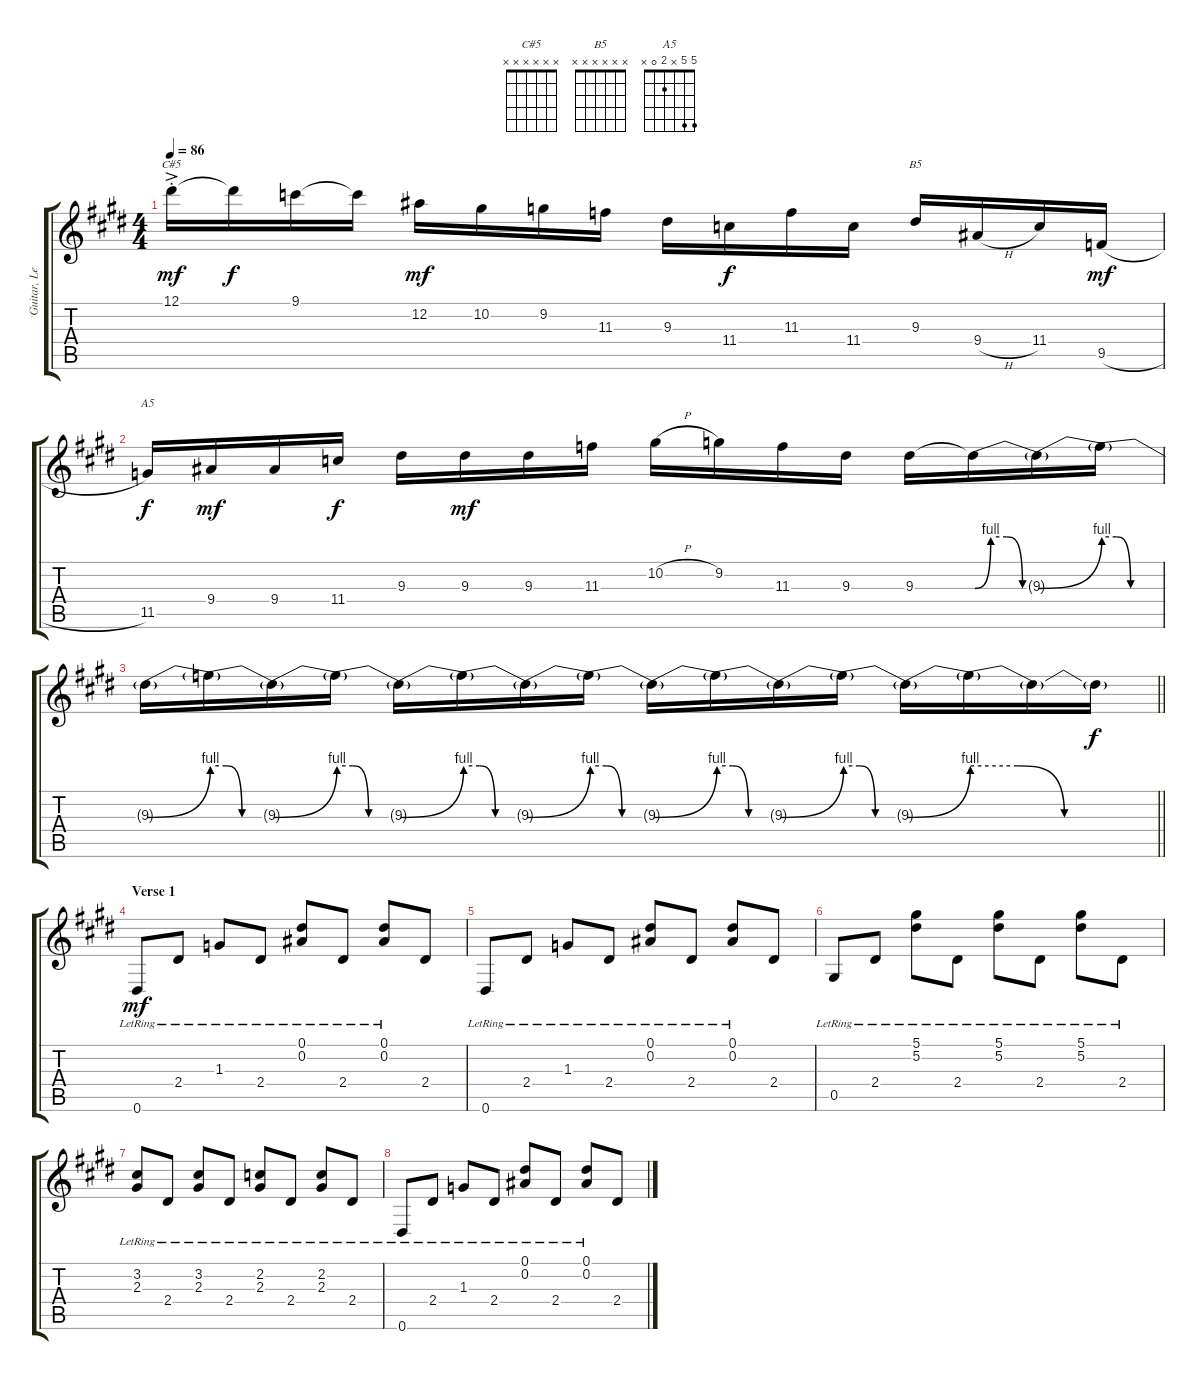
\track ("Guitar, Lead" "Guitar, Le") {instrument overdrivenguitar}
\staff {score tabs}
\tuning (Eb4 Bb3 Gb3 Db3 Ab2 Eb2) {hide}
\chord ("C#5" x x x x x x)
\chord ("B5" x x x x x x)
\chord ("A5" 5 5 x 2 0 x)
\ts (4 4)
\tempo 86
\clef g2
\ks e
12.1{ac st}.16{ch "C#5" dy mf} 12.1{t}.16{dy f} 9.1.16 9.1{t}.16 12.2.16{dy mf} 10.2.16 9.2.16 11.3.16 9.3.16 11.4.16{dy f} 11.3.16 11.4.16 9.3.16{ch "B5"} 9.4{h}.16 11.4.16 9.5{h}.16{dy mf} |
11.5.16{ch "A5" dy f} 9.4.16{dy mf} 9.4.16 11.4.16{dy f} 9.3.16 9.3.16{dy mf} 9.3.16 11.3.16 10.2{h}.16 9.2.16 11.3.16 9.3.16 9.3.16 9.3{be (custom 0 0 15 4 30 4 45 0 60 0) t}.16 9.3{be (bend 0 0 60 4) t}.16 9.3{be (custom 0 4 15 4 30 0 60 0) t}.16 |
\barLineRight lightlight
9.3{be (bend 0 0 60 4) t}.16 9.3{be (custom 0 4 15 4 30 0 60 0) t}.16 9.3{be (bend 0 0 60 4) t}.16 9.3{be (custom 0 4 15 4 30 0 60 0) t}.16 9.3{be (bend 0 0 60 4) t}.16 9.3{be (custom 0 4 15 4 30 0 60 0) t}.16 9.3{be (bend 0 0 60 4) t}.16 9.3{be (custom 0 4 15 4 30 0 60 0) t}.16 9.3{be (bend 0 0 60 4) t}.16 9.3{be (custom 0 4 15 4 30 0 60 0) t}.16 9.3{be (bend 0 0 60 4) t}.16 9.3{be (custom 0 4 15 4 30 0 60 0) t}.16 9.3{be (bend 0 0 60 4) t}.16 9.3{be (custom 0 4 15 4 30 0 60 0) t}.16 9.3{t}.16 9.3{t}.16{dy f} |
\section ("" "Verse 1")
0.6{lr}.8{dy mf instrument electricguitarjazz} 2.4{lr}.8 1.3{lr}.8 2.4{lr}.8 (0.1{lr} 0.2{lr}).8 2.4{lr}.8 (0.1{lr} 0.2{lr}).8 2.4.8 |
0.6{lr}.8 2.4{lr}.8 1.3{lr}.8 2.4{lr}.8 (0.1{lr} 0.2{lr}).8 2.4{lr}.8 (0.1{lr} 0.2{lr}).8 2.4.8 |
0.5{lr}.8 2.4{lr}.8 (5.1{lr} 5.2{lr}).8 2.4{lr}.8 (5.1{lr} 5.2{lr}).8 2.4{lr}.8 (5.1{lr} 5.2{lr}).8 2.4{lr}.8 |
(3.2{lr} 2.3{lr}).8 2.4{lr}.8 (3.2{lr} 2.3{lr}).8 2.4{lr}.8 (2.2{lr} 2.3{lr}).8 2.4{lr}.8 (2.2{lr} 2.3{lr}).8 2.4{lr}.8 |
0.6{lr}.8 2.4{lr}.8 1.3{lr}.8 2.4{lr}.8 (0.1{lr} 0.2{lr}).8 2.4{lr}.8 (0.1{lr} 0.2{lr}).8 2.4.8
